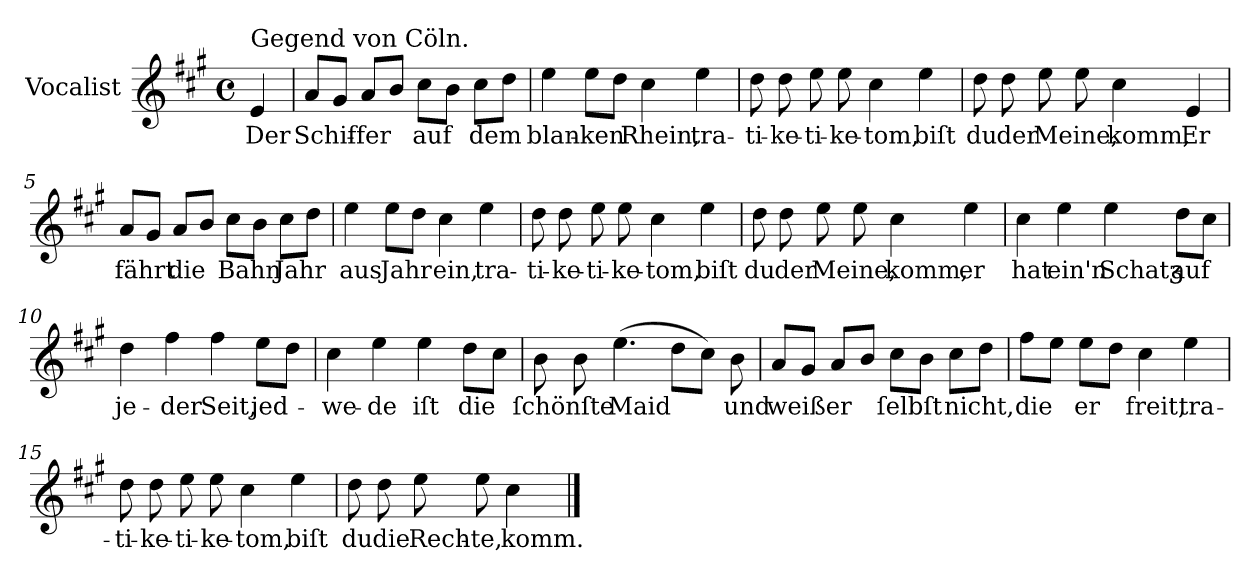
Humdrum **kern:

**kern	**text
*part1	*part1
*staff1	*staff1
*I"Vocalist	*
*k[f#c#g#]	*
*A:	*
*M4/4	*
*met(c)	*
=	=
!LO:TX:a:t=Gegend von Cöln.	!
4e	Der
=1	=1
8aL	Schif-
8g#J	.
8aL	-fer
8bJ	.
8cc#L	auf
8bJ	.
8cc#L	dem
8ddJ	.
=2	=2
4ee	blan-
8eeL	-ken
8ddJ	.
4cc#	Rhein,
4ee	tra-
=3	=3
8dd	-ti-
8dd	-ke-
8ee	-ti-
8ee	-ke-
4cc#	-tom,
4ee	biſt
=4	=4
8dd	du
8dd	der
8ee	Meine,
8ee	.
4cc#	komm,
4e	Er
=5	=5
8aL	fährt
8g#J	.
8aL	die
8bJ	.
8cc#L	Bahn
8bJ	.
8cc#L	Jahr
8ddJ	.
=6	=6
4ee	aus
8eeL	Jahr
8ddJ	.
4cc#	ein,
4ee	tra-
=7	=7
8dd	-ti-
8dd	-ke-
8ee	-ti-
8ee	-ke-
4cc#	-tom,
4ee	biſt
=8	=8
8dd	du
8dd	der
8ee	Meine,
8ee	.
4cc#	komm,
4ee	er
=9	=9
4cc#	hat
4ee	ein'n
4ee	Schatʒ
8ddL	auf
8cc#J	.
=10	=10
4dd	je-
4ff#	-der
4ff#	Seit,
8eeL	jed-
8ddJ	.
=11	=11
4cc#	-we-
4ee	-de
4ee	iſt
8ddL	die
8cc#J	.
=12	=12
8b	ſchönſte
8b	.
(4.ee	Maid
8ddL	.
8cc#J)	.
8b	und
=13	=13
8aL	weiß
8g#J	.
8aL	er
8bJ	.
8cc#L	ſelbſt
8bJ	.
8cc#L	nicht,
8ddJ	.
=14	=14
8ff#L	die
8eeJ	.
8eeL	er
8ddJ	.
4cc#	freit,
4ee	tra-
=15	=15
8dd	-ti-
8dd	-ke-
8ee	-ti-
8ee	-ke-
4cc#	-tom,
4ee	biſt
=16	=16
8dd	du
8dd	die
8ee	Rech-
8ee	-te,
4cc#	komm.
==	==
*-	*-
